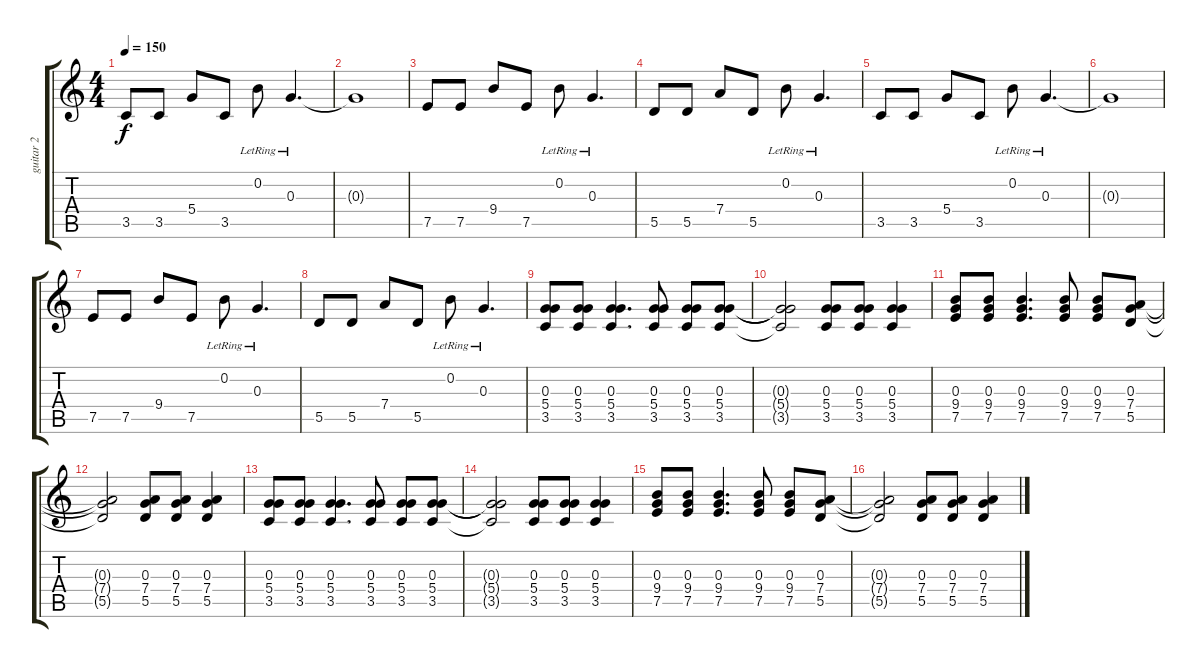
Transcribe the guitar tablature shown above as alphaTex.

\track ("guitar 2" "guitar 2") {instrument acousticguitarsteel}
\staff {score tabs}
\tuning (E4 B3 G3 D3 A2 E2) {hide}
\ts (4 4)
\tempo 150
\clef g2
\ks c
3.5.8{dy f} 3.5.8 5.4.8 3.5.8 0.2{lr}.8 0.3{lr}.4{d} |
0.3{t}.1 |
7.5.8 7.5.8 9.4.8 7.5.8 0.2{lr}.8 0.3{lr}.4{d} |
5.5.8 5.5.8 7.4.8 5.5.8 0.2{lr}.8 0.3{lr}.4{d} |
3.5.8 3.5.8 5.4.8 3.5.8 0.2{lr}.8 0.3{lr}.4{d} |
0.3{t}.1 |
7.5.8 7.5.8 9.4.8 7.5.8 0.2{lr}.8 0.3{lr}.4{d} |
5.5.8 5.5.8 7.4.8 5.5.8 0.2{lr}.8 0.3{lr}.4{d} |
(0.3 5.4 3.5).8 (0.3 5.4 3.5).8 (0.3 5.4 3.5).4{d} (0.3 5.4 3.5).8 (0.3 5.4 3.5).8 (0.3 5.4 3.5).8 |
(0.3{t} 5.4{t} 3.5{t}).2 (0.3 5.4 3.5).8 (0.3 5.4 3.5).8 (0.3 5.4 3.5).4 |
(0.3 9.4 7.5).8 (0.3 9.4 7.5).8 (0.3 9.4 7.5).4{d} (0.3 9.4 7.5).8 (0.3 9.4 7.5).8 (0.3 7.4 5.5).8 |
(0.3{t} 7.4{t} 5.5{t}).2 (0.3 7.4 5.5).8 (0.3 7.4 5.5).8 (0.3 7.4 5.5).4 |
(0.3 5.4 3.5).8 (0.3 5.4 3.5).8 (0.3 5.4 3.5).4{d} (0.3 5.4 3.5).8 (0.3 5.4 3.5).8 (0.3 5.4 3.5).8 |
(0.3{t} 5.4{t} 3.5{t}).2 (0.3 5.4 3.5).8 (0.3 5.4 3.5).8 (0.3 5.4 3.5).4 |
(0.3 9.4 7.5).8 (0.3 9.4 7.5).8 (0.3 9.4 7.5).4{d} (0.3 9.4 7.5).8 (0.3 9.4 7.5).8 (0.3 7.4 5.5).8 |
(0.3{t} 7.4{t} 5.5{t}).2 (0.3 7.4 5.5).8 (0.3 7.4 5.5).8 (0.3 7.4 5.5).4
